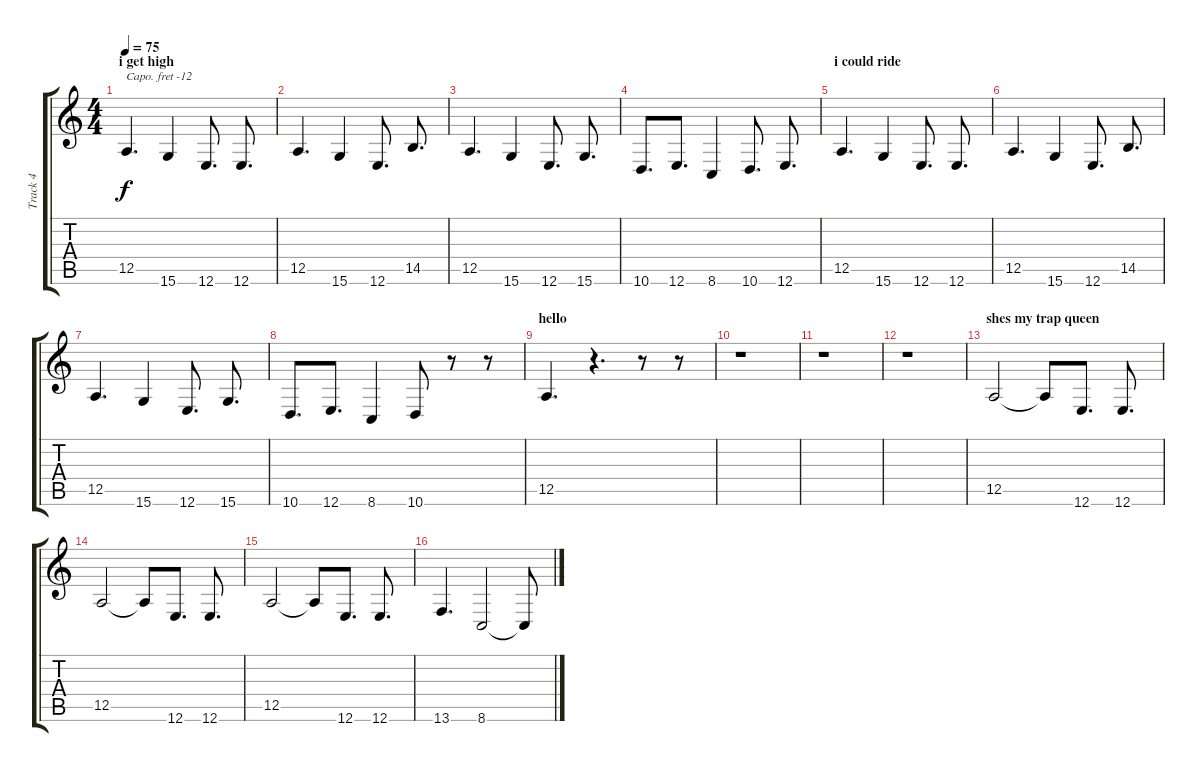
\track ("Track 4" "Track 4") {instrument synthbass2}
\staff {score tabs}
\capo -12
\tuning (E4 B3 G3 D3 A2 E2) {hide}
\ts (4 4)
\section ("" "i get high")
\tempo 75
\clef g2
\ks c
12.5.4{d dy f} 15.6.4 12.6.8{d} 12.6.8{d} |
12.5.4{d} 15.6.4 12.6.8{d} 14.5.8{d} |
12.5.4{d} 15.6.4 12.6.8{d} 15.6.8{d} |
10.6.8{d} 12.6.8{d} 8.6.4 10.6.8{d} 12.6.8{d} |
\section ("" "i could ride")
12.5.4{d} 15.6.4 12.6.8{d} 12.6.8{d} |
12.5.4{d} 15.6.4 12.6.8{d} 14.5.8{d} |
12.5.4{d} 15.6.4 12.6.8{d} 15.6.8{d} |
10.6.8{d} 12.6.8{d} 8.6.4 10.6.8 r.8 r.8 |
\section ("" "hello")
12.5.4{d} r.4{d} r.8 r.8 |
r.1 |
r.1 |
r.1 |
\section ("" "shes my trap queen")
12.5.2 12.5{t}.8 12.6.8{d} 12.6.8{d} |
12.5.2 12.5{t}.8 12.6.8{d} 12.6.8{d} |
12.5.2 12.5{t}.8 12.6.8{d} 12.6.8{d} |
13.6.4{d} 8.6.2 8.6{t}.8
